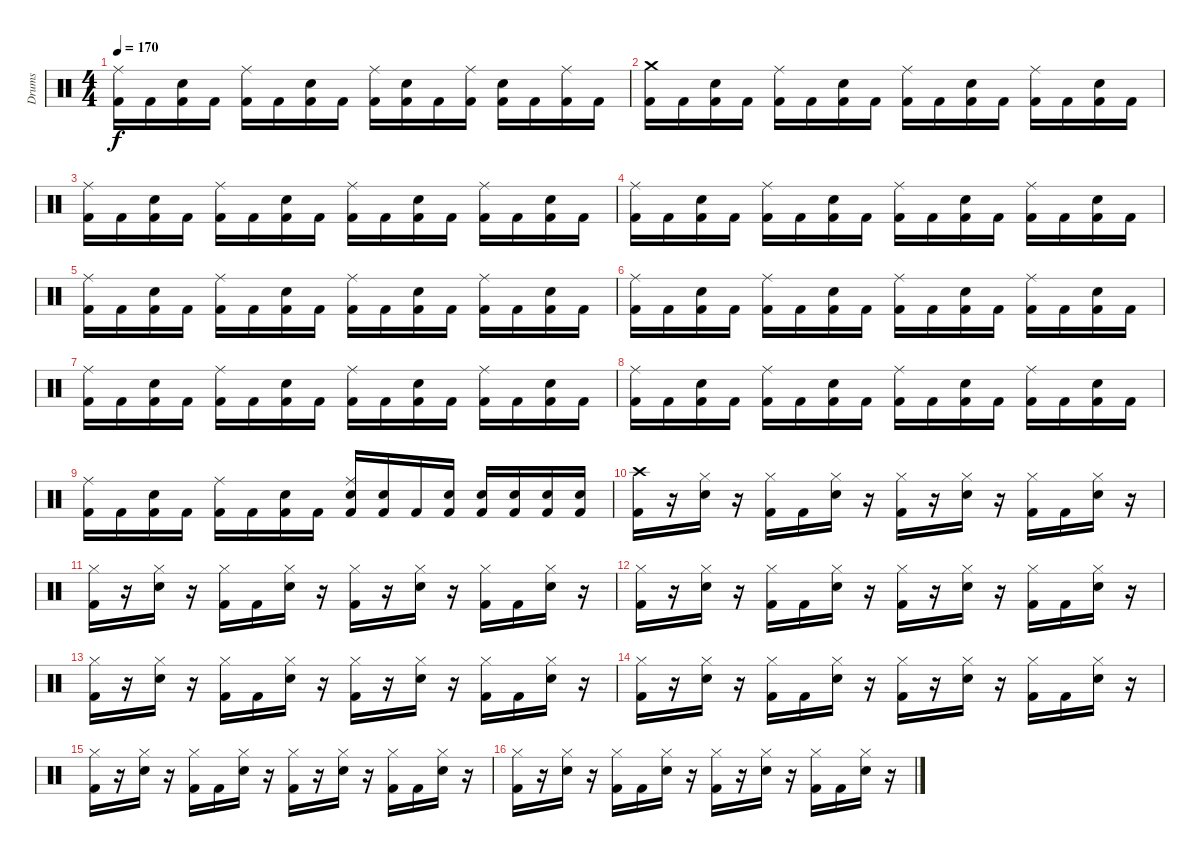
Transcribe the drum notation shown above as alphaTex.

\track ("Drums" "Drums") {instrument percussion}
\staff {score}
\articulation defaults
\ts (4 4)
\tempo 170
\clef neutral
\ks c
("Kick (hit) 2" "Ride (middle)").16{dy f} "Kick (hit) 2".16 ("Kick (hit) 2" "Electric Snare (hit)").16 "Kick (hit) 2".16 ("Kick (hit) 2" "Ride (middle)").16 "Kick (hit) 2".16 ("Kick (hit) 2" "Electric Snare (hit)").16 "Kick (hit) 2".16 ("Kick (hit) 2" "Ride (middle)").16 ("Kick (hit) 2" "Electric Snare (hit)").16 "Kick (hit) 2".16 ("Kick (hit) 2" "Ride (middle)").16 ("Kick (hit) 2" "Electric Snare (hit)").16 "Kick (hit) 2".16 ("Kick (hit) 2" "Ride (middle)").16 "Kick (hit) 2".16 |
("Kick (hit) 2" "Crash medium (hit)").16 "Kick (hit) 2".16 ("Kick (hit) 2" "Electric Snare (hit)").16 "Kick (hit) 2".16 ("Kick (hit) 2" "Ride (middle)").16 "Kick (hit) 2".16 ("Kick (hit) 2" "Electric Snare (hit)").16 "Kick (hit) 2".16 ("Kick (hit) 2" "Ride (middle)").16 "Kick (hit) 2".16 ("Kick (hit) 2" "Electric Snare (hit)").16 "Kick (hit) 2".16 ("Kick (hit) 2" "Ride (middle)").16 "Kick (hit) 2".16 ("Kick (hit) 2" "Electric Snare (hit)").16 "Kick (hit) 2".16 |
("Kick (hit) 2" "Ride (middle)").16 "Kick (hit) 2".16 ("Kick (hit) 2" "Electric Snare (hit)").16 "Kick (hit) 2".16 ("Kick (hit) 2" "Ride (middle)").16 "Kick (hit) 2".16 ("Kick (hit) 2" "Electric Snare (hit)").16 "Kick (hit) 2".16 ("Kick (hit) 2" "Ride (middle)").16 "Kick (hit) 2".16 ("Kick (hit) 2" "Electric Snare (hit)").16 "Kick (hit) 2".16 ("Kick (hit) 2" "Ride (middle)").16 "Kick (hit) 2".16 ("Kick (hit) 2" "Electric Snare (hit)").16 "Kick (hit) 2".16 |
("Kick (hit) 2" "Ride (middle)").16 "Kick (hit) 2".16 ("Kick (hit) 2" "Electric Snare (hit)").16 "Kick (hit) 2".16 ("Kick (hit) 2" "Ride (middle)").16 "Kick (hit) 2".16 ("Kick (hit) 2" "Electric Snare (hit)").16 "Kick (hit) 2".16 ("Kick (hit) 2" "Ride (middle)").16 "Kick (hit) 2".16 ("Kick (hit) 2" "Electric Snare (hit)").16 "Kick (hit) 2".16 ("Kick (hit) 2" "Ride (middle)").16 "Kick (hit) 2".16 ("Kick (hit) 2" "Electric Snare (hit)").16 "Kick (hit) 2".16 |
("Kick (hit) 2" "Ride (middle)").16 "Kick (hit) 2".16 ("Kick (hit) 2" "Electric Snare (hit)").16 "Kick (hit) 2".16 ("Kick (hit) 2" "Ride (middle)").16 "Kick (hit) 2".16 ("Kick (hit) 2" "Electric Snare (hit)").16 "Kick (hit) 2".16 ("Kick (hit) 2" "Ride (middle)").16 "Kick (hit) 2".16 ("Kick (hit) 2" "Electric Snare (hit)").16 "Kick (hit) 2".16 ("Kick (hit) 2" "Ride (middle)").16 "Kick (hit) 2".16 ("Kick (hit) 2" "Electric Snare (hit)").16 "Kick (hit) 2".16 |
("Kick (hit) 2" "Ride (middle)").16 "Kick (hit) 2".16 ("Kick (hit) 2" "Electric Snare (hit)").16 "Kick (hit) 2".16 ("Kick (hit) 2" "Ride (middle)").16 "Kick (hit) 2".16 ("Kick (hit) 2" "Electric Snare (hit)").16 "Kick (hit) 2".16 ("Kick (hit) 2" "Ride (middle)").16 "Kick (hit) 2".16 ("Kick (hit) 2" "Electric Snare (hit)").16 "Kick (hit) 2".16 ("Kick (hit) 2" "Ride (middle)").16 "Kick (hit) 2".16 ("Kick (hit) 2" "Electric Snare (hit)").16 "Kick (hit) 2".16 |
("Kick (hit) 2" "Ride (middle)").16 "Kick (hit) 2".16 ("Kick (hit) 2" "Electric Snare (hit)").16 "Kick (hit) 2".16 ("Kick (hit) 2" "Ride (middle)").16 "Kick (hit) 2".16 ("Kick (hit) 2" "Electric Snare (hit)").16 "Kick (hit) 2".16 ("Kick (hit) 2" "Ride (middle)").16 "Kick (hit) 2".16 ("Kick (hit) 2" "Electric Snare (hit)").16 "Kick (hit) 2".16 ("Kick (hit) 2" "Ride (middle)").16 "Kick (hit) 2".16 ("Kick (hit) 2" "Electric Snare (hit)").16 "Kick (hit) 2".16 |
("Kick (hit) 2" "Ride (middle)").16 "Kick (hit) 2".16 ("Kick (hit) 2" "Electric Snare (hit)").16 "Kick (hit) 2".16 ("Kick (hit) 2" "Ride (middle)").16 "Kick (hit) 2".16 ("Kick (hit) 2" "Electric Snare (hit)").16 "Kick (hit) 2".16 ("Kick (hit) 2" "Ride (middle)").16 "Kick (hit) 2".16 ("Kick (hit) 2" "Electric Snare (hit)").16 "Kick (hit) 2".16 ("Kick (hit) 2" "Ride (middle)").16 "Kick (hit) 2".16 ("Kick (hit) 2" "Electric Snare (hit)").16 "Kick (hit) 2".16 |
("Kick (hit) 2" "Ride (middle)").16 "Kick (hit) 2".16 ("Kick (hit) 2" "Electric Snare (hit)").16 "Kick (hit) 2".16 ("Kick (hit) 2" "Ride (middle)").16 "Kick (hit) 2".16 ("Kick (hit) 2" "Electric Snare (hit)").16 "Kick (hit) 2".16 ("Kick (hit) 2" "Electric Snare (hit)" "Ride (middle)").16 ("Kick (hit) 2" "Electric Snare (hit)").16 "Kick (hit) 2".16 ("Kick (hit) 2" "Electric Snare (hit)").16 ("Kick (hit) 2" "Electric Snare (hit)").16 ("Kick (hit) 2" "Electric Snare (hit)").16 ("Kick (hit) 2" "Electric Snare (hit)").16 ("Kick (hit) 2" "Electric Snare (hit)").16 |
("Kick (hit) 2" "Crash high (hit)").16 r.16 ("Electric Snare (hit)" "Hi-Hat (closed)").16 r.16 ("Kick (hit) 2" "Hi-Hat (closed)").16 "Kick (hit) 2".16 ("Electric Snare (hit)" "Hi-Hat (closed)").16 r.16 ("Kick (hit) 2" "Hi-Hat (closed)").16 r.16 ("Electric Snare (hit)" "Hi-Hat (closed)").16 r.16 ("Kick (hit) 2" "Hi-Hat (closed)").16 "Kick (hit) 2".16 ("Electric Snare (hit)" "Hi-Hat (closed)").16 r.16 |
("Kick (hit) 2" "Hi-Hat (closed)").16 r.16 ("Electric Snare (hit)" "Hi-Hat (closed)").16 r.16 ("Kick (hit) 2" "Hi-Hat (closed)").16 "Kick (hit) 2".16 ("Electric Snare (hit)" "Hi-Hat (closed)").16 r.16 ("Kick (hit) 2" "Hi-Hat (closed)").16 r.16 ("Electric Snare (hit)" "Hi-Hat (closed)").16 r.16 ("Kick (hit) 2" "Hi-Hat (closed)").16 "Kick (hit) 2".16 ("Electric Snare (hit)" "Hi-Hat (closed)").16 r.16 |
("Kick (hit) 2" "Hi-Hat (closed)").16 r.16 ("Electric Snare (hit)" "Hi-Hat (closed)").16 r.16 ("Kick (hit) 2" "Hi-Hat (closed)").16 "Kick (hit) 2".16 ("Electric Snare (hit)" "Hi-Hat (closed)").16 r.16 ("Kick (hit) 2" "Hi-Hat (closed)").16 r.16 ("Electric Snare (hit)" "Hi-Hat (closed)").16 r.16 ("Kick (hit) 2" "Hi-Hat (closed)").16 "Kick (hit) 2".16 ("Electric Snare (hit)" "Hi-Hat (closed)").16 r.16 |
("Kick (hit) 2" "Hi-Hat (closed)").16 r.16 ("Electric Snare (hit)" "Hi-Hat (closed)").16 r.16 ("Kick (hit) 2" "Hi-Hat (closed)").16 "Kick (hit) 2".16 ("Electric Snare (hit)" "Hi-Hat (closed)").16 r.16 ("Kick (hit) 2" "Hi-Hat (closed)").16 r.16 ("Electric Snare (hit)" "Hi-Hat (closed)").16 r.16 ("Kick (hit) 2" "Hi-Hat (closed)").16 "Kick (hit) 2".16 ("Electric Snare (hit)" "Hi-Hat (closed)").16 r.16 |
("Kick (hit) 2" "Hi-Hat (closed)").16 r.16 ("Electric Snare (hit)" "Hi-Hat (closed)").16 r.16 ("Kick (hit) 2" "Hi-Hat (closed)").16 "Kick (hit) 2".16 ("Electric Snare (hit)" "Hi-Hat (closed)").16 r.16 ("Kick (hit) 2" "Hi-Hat (closed)").16 r.16 ("Electric Snare (hit)" "Hi-Hat (closed)").16 r.16 ("Kick (hit) 2" "Hi-Hat (closed)").16 "Kick (hit) 2".16 ("Electric Snare (hit)" "Hi-Hat (closed)").16 r.16 |
("Kick (hit) 2" "Hi-Hat (closed)").16 r.16 ("Electric Snare (hit)" "Hi-Hat (closed)").16 r.16 ("Kick (hit) 2" "Hi-Hat (closed)").16 "Kick (hit) 2".16 ("Electric Snare (hit)" "Hi-Hat (closed)").16 r.16 ("Kick (hit) 2" "Hi-Hat (closed)").16 r.16 ("Electric Snare (hit)" "Hi-Hat (closed)").16 r.16 ("Kick (hit) 2" "Hi-Hat (closed)").16 "Kick (hit) 2".16 ("Electric Snare (hit)" "Hi-Hat (closed)").16 r.16 |
("Kick (hit) 2" "Hi-Hat (closed)").16 r.16 ("Electric Snare (hit)" "Hi-Hat (closed)").16 r.16 ("Kick (hit) 2" "Hi-Hat (closed)").16 "Kick (hit) 2".16 ("Electric Snare (hit)" "Hi-Hat (closed)").16 r.16 ("Kick (hit) 2" "Hi-Hat (closed)").16 r.16 ("Electric Snare (hit)" "Hi-Hat (closed)").16 r.16 ("Kick (hit) 2" "Hi-Hat (closed)").16 "Kick (hit) 2".16 ("Electric Snare (hit)" "Hi-Hat (closed)").16 r.16
